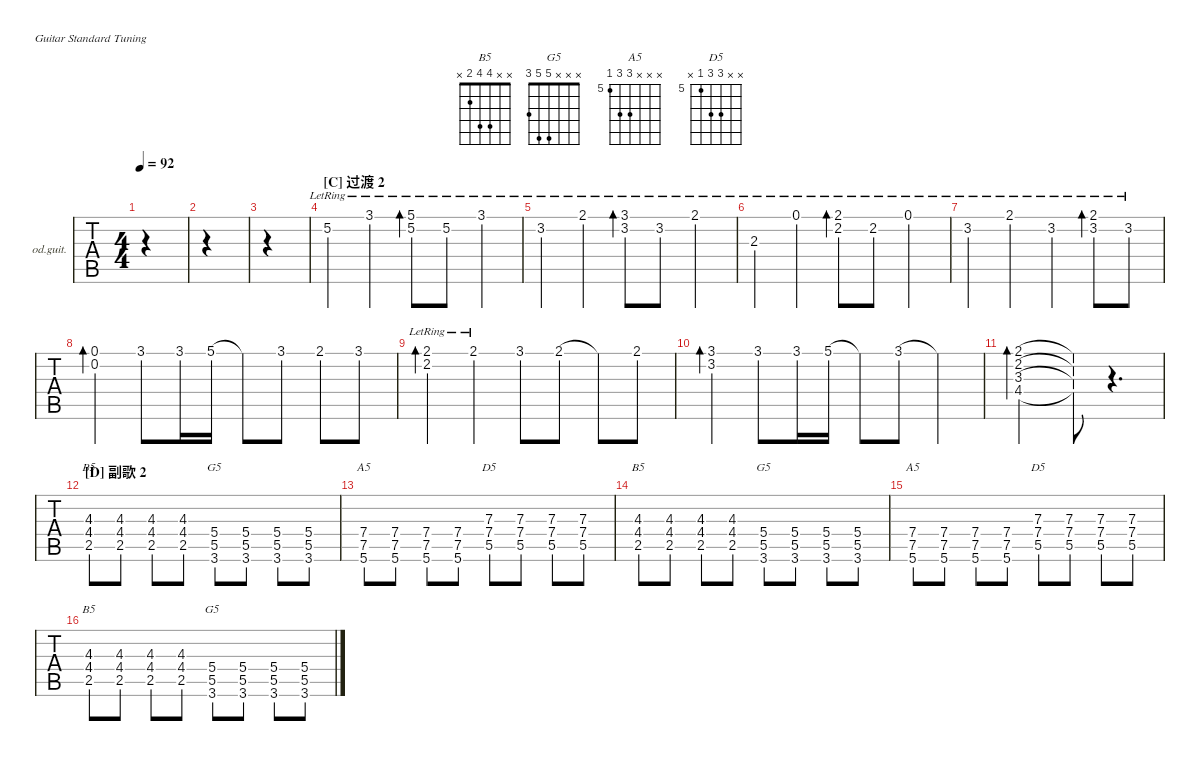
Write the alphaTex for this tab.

\defaultSystemsLayout 4
\hideDynamics
\bracketExtendMode nobrackets
\firstSystemTrackNameOrientation horizontal
\otherSystemsTrackNameOrientation horizontal
\track ("主音吉他" "od.guit.") {instrument overdrivenguitar}
\staff {tabs}
\tuning (E4 B3 G3 D3 A2 E2)
\chord ("B5" x x 4 4 2 x) {showfingering false}
\chord ("G5" x x x 5 5 3) {showfingering false}
\chord ("A5" x x x 7 7 5) {firstfret 5 showfingering false}
\chord ("D5" x x 7 7 5 x) {firstfret 5 showfingering false}
\ts (4 4)
\tempo 92
\clef g2
\ks d
|
|
|
\section ("C" "过渡 2")
5.2{lr}.4 3.1{lr}.4 (5.2{lr} 5.1{lr}).8{bd 119} 5.2{lr}.8 3.1{lr}.4 |
3.2{lr}.4 2.1{lr}.4 (3.2{lr} 3.1).8{bd 75} 3.2{lr}.8 2.1{lr}.4 |
2.3{lr}.4 0.1{lr}.4 (2.1{lr} 2.2{lr}).8{bd 74} 2.2{lr}.8 0.1{lr}.4 |
3.2{lr}.4 2.1{lr}.4 3.2{lr}.4 (2.1{lr} 3.2{lr}).8{bd 73} 3.2{lr}.8 |
(0.1 0.2).4{bd 72} 3.1.8 3.1.16 5.1.16 5.1{t}.8 3.1.8 2.1.8 3.1.8 |
(2.2{lr} 2.1{lr}).4{bd 72} 2.1{lr}.4 3.1.8 2.1.8 2.1{t}.8 2.1.8 |
(3.2 3.1).4{bd 71} 3.1.8 3.1.16 5.1.16 5.1{t}.8 3.1.8 3.1{t}.4 |
(2.1 2.2 3.3 4.4).2{bd 30} (2.1{t} 2.2{t} 3.3{t} 4.4{t}).8 r.4{d} |
\section ("D" "副歌 2")
(2.5 4.4 4.3).8{ch "B5"} (4.3 4.4 2.5).8 (4.3 4.4 2.5).8 (4.3 4.4 2.5).8 (3.6 5.5 5.4).8{ch "G5"} (5.4 5.5 3.6).8 (5.4 5.5 3.6).8 (5.4 5.5 3.6).8 |
(5.6 7.5 7.4).8{ch "A5"} (7.4 7.5 5.6).8 (7.4 7.5 5.6).8 (5.6 7.5 7.4).8 (5.5 7.4 7.3).8{ch "D5"} (5.5 7.4 7.3).8 (5.5 7.4 7.3).8 (5.5 7.4 7.3).8 |
(2.5 4.4 4.3).8{ch "B5"} (4.3 4.4 2.5).8 (4.3 4.4 2.5).8 (4.3 4.4 2.5).8 (3.6 5.5 5.4).8{ch "G5"} (5.4 5.5 3.6).8 (5.4 5.5 3.6).8 (5.4 5.5 3.6).8 |
(5.6 7.5 7.4).8{ch "A5"} (7.4 7.5 5.6).8 (7.4 7.5 5.6).8 (5.6 7.5 7.4).8 (5.5 7.4 7.3).8{ch "D5"} (5.5 7.4 7.3).8 (5.5 7.4 7.3).8 (5.5 7.4 7.3).8 |
(2.5 4.4 4.3).8{ch "B5"} (4.3 4.4 2.5).8 (4.3 4.4 2.5).8 (4.3 4.4 2.5).8 (3.6 5.5 5.4).8{ch "G5"} (5.4 5.5 3.6).8 (5.4 5.5 3.6).8 (5.4 5.5 3.6).8
